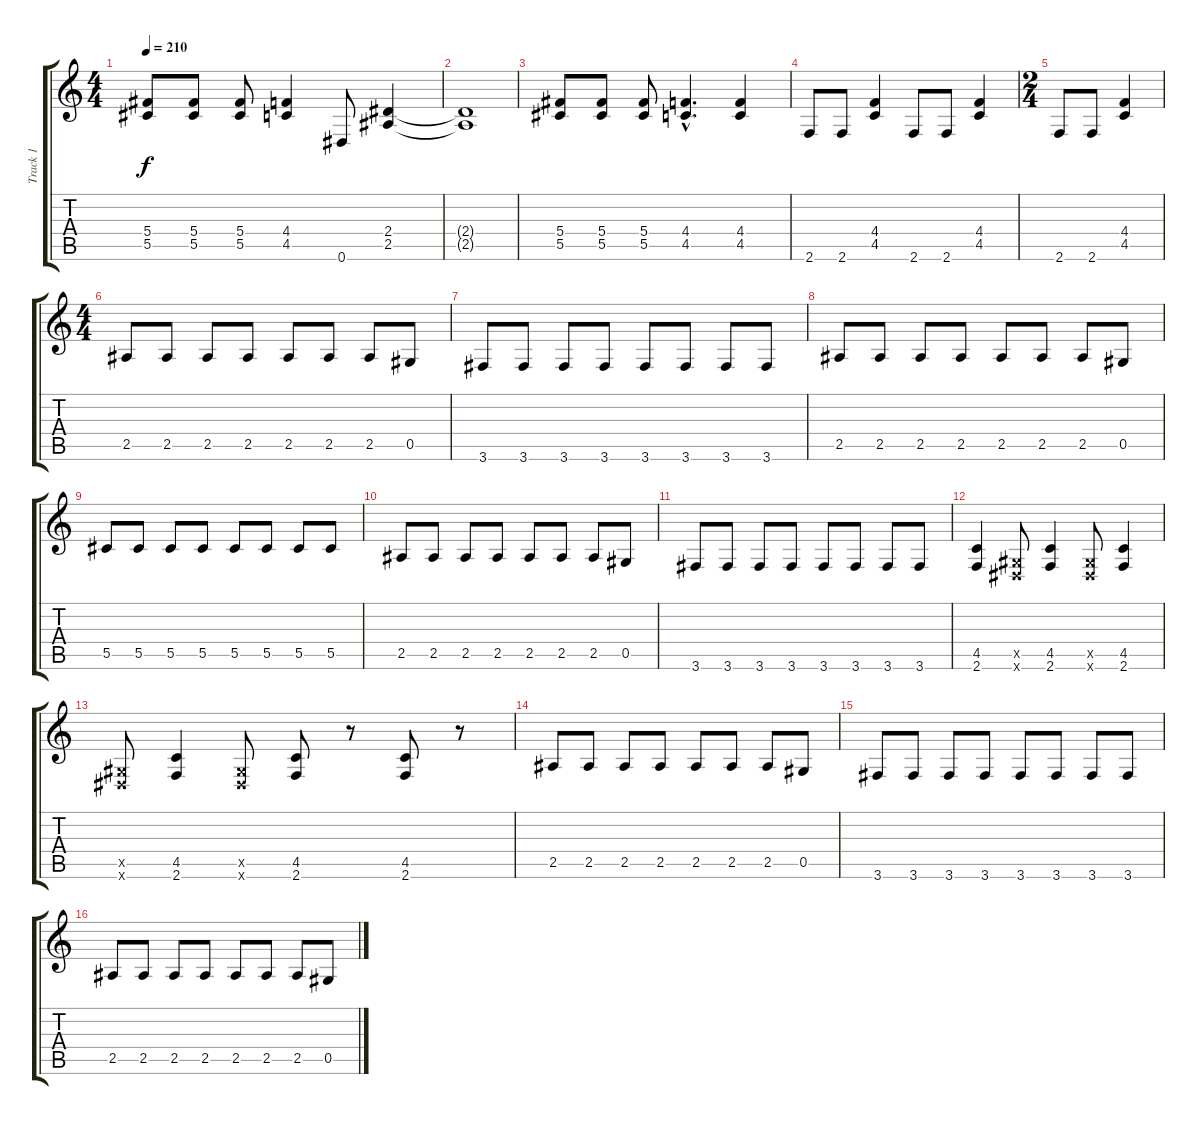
\track ("Track 1" "Track 1") {instrument distortionguitar}
\staff {score tabs}
\tuning (Eb4 Bb3 Gb3 Db3 Ab2 Eb2) {hide}
\ts (4 4)
\tempo 210
\clef g2
\ks c
(5.4 5.5).8{dy f} (5.4 5.5).8 (5.4 5.5).8 (4.4 4.5).4 0.6.8 (2.4 2.5).4 |
(2.4{t} 2.5{t}).1 |
(5.4 5.5).8 (5.4 5.5).8 (5.4 5.5).8 (4.4{hac} 4.5{hac}).4{d} (4.4 4.5).4 |
2.6.8 2.6.8 (4.4 4.5).4 2.6.8 2.6.8 (4.4 4.5).4 |
\ts (2 4)
2.6.8 2.6.8 (4.4 4.5).4 |
\ts (4 4)
2.5.8 2.5.8 2.5.8 2.5.8 2.5.8 2.5.8 2.5.8 0.5.8 |
3.6.8 3.6.8 3.6.8 3.6.8 3.6.8 3.6.8 3.6.8 3.6.8 |
2.5.8 2.5.8 2.5.8 2.5.8 2.5.8 2.5.8 2.5.8 0.5.8 |
5.5.8 5.5.8 5.5.8 5.5.8 5.5.8 5.5.8 5.5.8 5.5.8 |
2.5.8 2.5.8 2.5.8 2.5.8 2.5.8 2.5.8 2.5.8 0.5.8 |
3.6.8 3.6.8 3.6.8 3.6.8 3.6.8 3.6.8 3.6.8 3.6.8 |
(4.5 2.6).4 (0.5{x} 0.6{x}).8 (4.5 2.6).4 (0.5{x} 0.6{x}).8 (4.5 2.6).4 |
(0.5{x} 0.6{x}).8 (4.5 2.6).4 (0.5{x} 0.6{x}).8 (4.5 2.6).8 r.8 (4.5 2.6).8 r.8 |
2.5.8 2.5.8 2.5.8 2.5.8 2.5.8 2.5.8 2.5.8 0.5.8 |
3.6.8 3.6.8 3.6.8 3.6.8 3.6.8 3.6.8 3.6.8 3.6.8 |
2.5.8 2.5.8 2.5.8 2.5.8 2.5.8 2.5.8 2.5.8 0.5.8
